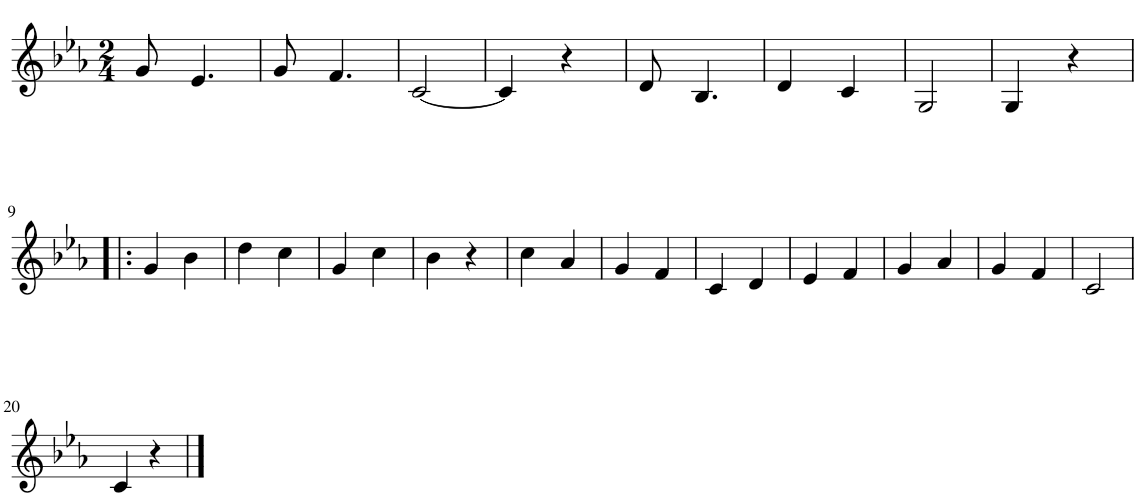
**kern
*part1
*staff1
*I"Voice
*clefG2
*k[b-e-a-]
*M2/4
=1
8g/
4.e-/
=2
8g/
4.f/
=3
[2c/
=4
4c/]
4r
=5
8d/
4.B-/
=6
4d/
4c/
=7
2G/
=8
4G/
4r
!!LO:LB:g=z
=9!|:
4g/
4b-\
=10
4dd\
4cc\
=11
4g/
4cc\
=12
4b-\
4r
=13
4cc\
4a-/
=14
4g/
4f/
=15
4c/
4d/
=16
4e-/
4f/
=17
4g/
4a-/
=18
4g/
4f/
=19
2c/
!!LO:LB:g=z
=20
4c/
4r
==
*-
